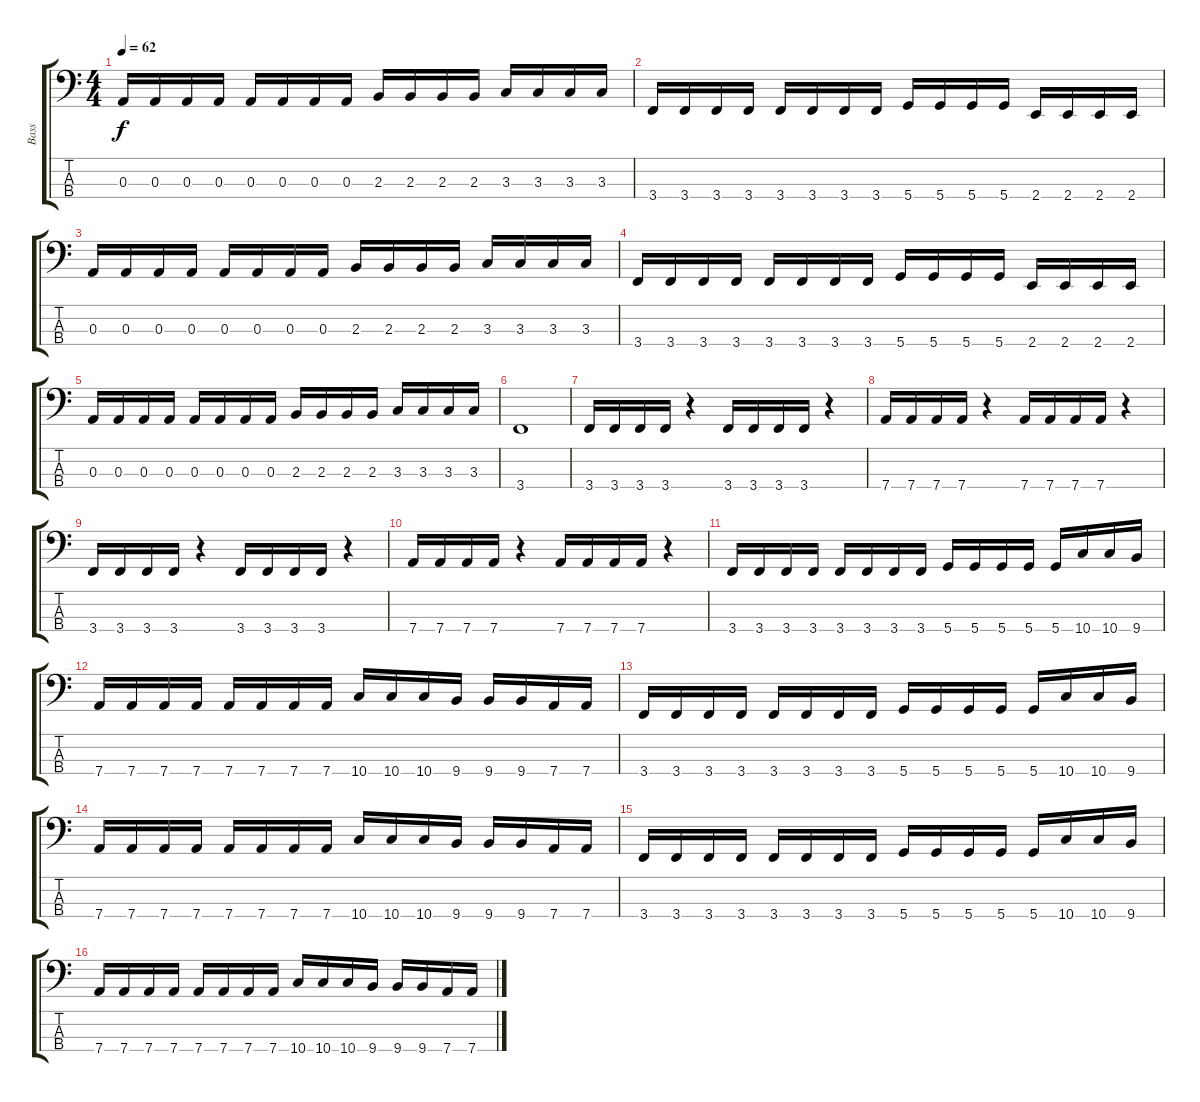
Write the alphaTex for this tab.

\track ("Bass" "Bass") {instrument electricbasspick}
\staff {score tabs}
\tuning (G2 D2 A1 D1) {hide}
\ts (4 4)
\tempo 62
\clef f4
\ks c
0.3.16{dy f} 0.3.16 0.3.16 0.3.16 0.3.16 0.3.16 0.3.16 0.3.16 2.3.16 2.3.16 2.3.16 2.3.16 3.3.16 3.3.16 3.3.16 3.3.16 |
3.4.16 3.4.16 3.4.16 3.4.16 3.4.16 3.4.16 3.4.16 3.4.16 5.4.16 5.4.16 5.4.16 5.4.16 2.4.16 2.4.16 2.4.16 2.4.16 |
0.3.16 0.3.16 0.3.16 0.3.16 0.3.16 0.3.16 0.3.16 0.3.16 2.3.16 2.3.16 2.3.16 2.3.16 3.3.16 3.3.16 3.3.16 3.3.16 |
3.4.16 3.4.16 3.4.16 3.4.16 3.4.16 3.4.16 3.4.16 3.4.16 5.4.16 5.4.16 5.4.16 5.4.16 2.4.16 2.4.16 2.4.16 2.4.16 |
0.3.16 0.3.16 0.3.16 0.3.16 0.3.16 0.3.16 0.3.16 0.3.16 2.3.16 2.3.16 2.3.16 2.3.16 3.3.16 3.3.16 3.3.16 3.3.16 |
3.4.1 |
3.4.16 3.4.16 3.4.16 3.4.16 r.4 3.4.16 3.4.16 3.4.16 3.4.16 r.4 |
7.4.16 7.4.16 7.4.16 7.4.16 r.4 7.4.16 7.4.16 7.4.16 7.4.16 r.4 |
3.4.16 3.4.16 3.4.16 3.4.16 r.4 3.4.16 3.4.16 3.4.16 3.4.16 r.4 |
7.4.16 7.4.16 7.4.16 7.4.16 r.4 7.4.16 7.4.16 7.4.16 7.4.16 r.4 |
3.4.16 3.4.16 3.4.16 3.4.16 3.4.16 3.4.16 3.4.16 3.4.16 5.4.16 5.4.16 5.4.16 5.4.16 5.4.16 10.4.16 10.4.16 9.4.16 |
7.4.16 7.4.16 7.4.16 7.4.16 7.4.16 7.4.16 7.4.16 7.4.16 10.4.16 10.4.16 10.4.16 9.4.16 9.4.16 9.4.16 7.4.16 7.4.16 |
3.4.16 3.4.16 3.4.16 3.4.16 3.4.16 3.4.16 3.4.16 3.4.16 5.4.16 5.4.16 5.4.16 5.4.16 5.4.16 10.4.16 10.4.16 9.4.16 |
7.4.16 7.4.16 7.4.16 7.4.16 7.4.16 7.4.16 7.4.16 7.4.16 10.4.16 10.4.16 10.4.16 9.4.16 9.4.16 9.4.16 7.4.16 7.4.16 |
3.4.16 3.4.16 3.4.16 3.4.16 3.4.16 3.4.16 3.4.16 3.4.16 5.4.16 5.4.16 5.4.16 5.4.16 5.4.16 10.4.16 10.4.16 9.4.16 |
7.4.16 7.4.16 7.4.16 7.4.16 7.4.16 7.4.16 7.4.16 7.4.16 10.4.16 10.4.16 10.4.16 9.4.16 9.4.16 9.4.16 7.4.16 7.4.16
